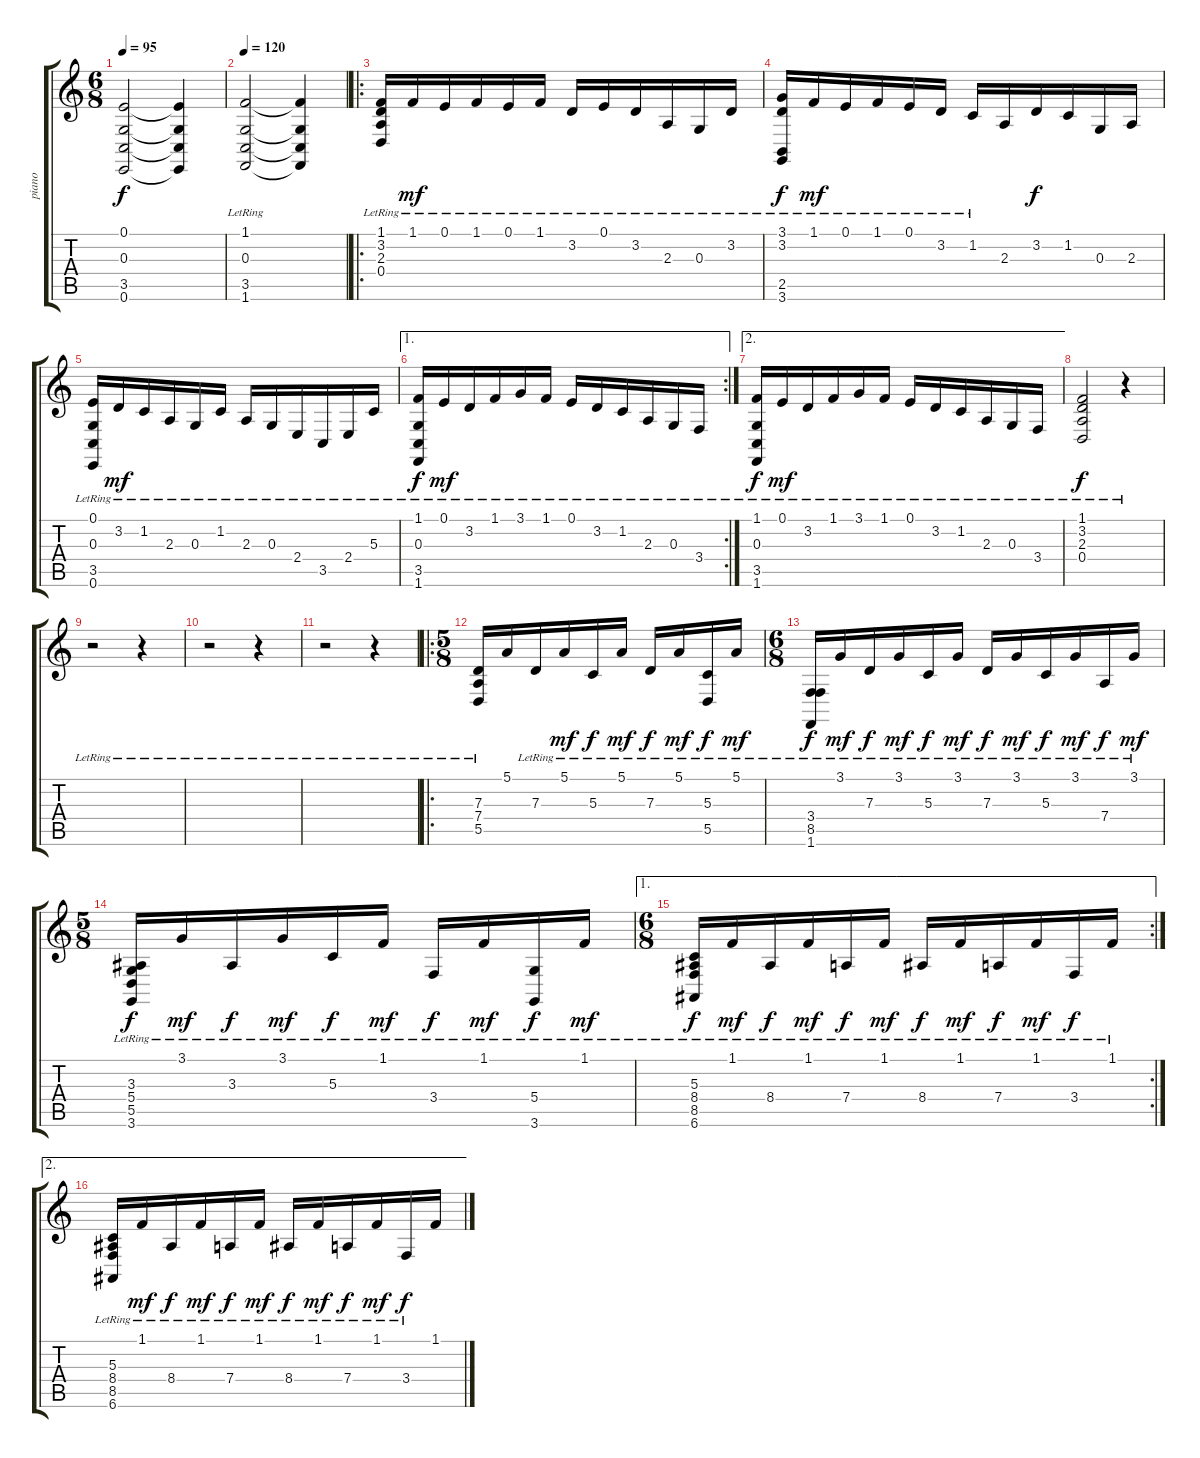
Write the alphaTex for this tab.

\track ("piano" "piano") {instrument acousticgrandpiano}
\staff {score tabs}
\tuning (E4 B3 G3 D3 A2 E2) {hide}
\ts (6 8)
\tempo 95
\clef g2
\ks c
(0.1 0.3 3.5 0.6).2{dy f} (0.1{t} 0.3{t} 3.5{t} 0.6{t}).4 |
\tempo 120
(1.1{lr} 0.3{lr} 3.5{lr} 1.6{lr}).2 (1.1{t} 0.3{t} 3.5{t} 1.6{t}).4 |
\ro
(1.1{lr} 3.2{lr} 2.3{lr} 0.4{lr}).16 1.1{lr}.16{dy mf} 0.1{lr}.16 1.1{lr}.16 0.1{lr}.16 1.1{lr}.16 3.2{lr}.16 0.1{lr}.16 3.2{lr}.16 2.3{lr}.16 0.3{lr}.16 3.2{lr}.16 |
(3.1 3.2{lr} 2.5{lr} 3.6{lr}).16{dy f} 1.1{lr}.16{dy mf} 0.1{lr}.16 1.1{lr}.16 0.1{lr}.16 3.2{lr}.16 1.2{lr}.16 2.3.16 3.2.16{dy f} 1.2.16 0.3.16 2.3.16 |
(0.1{lr} 0.3{lr} 3.5{lr} 0.6{lr}).16 3.2{lr}.16{dy mf} 1.2{lr}.16 2.3{lr}.16 0.3{lr}.16 1.2{lr}.16 2.3{lr}.16 0.3{lr}.16 2.4{lr}.16 3.5{lr}.16 2.4{lr}.16 5.3{lr}.16 |
\ae 1
\rc 2
(1.1{lr} 0.3{lr} 3.5{lr} 1.6{lr}).16{dy f} 0.1{lr}.16{dy mf} 3.2{lr}.16 1.1{lr}.16 3.1{lr}.16 1.1{lr}.16 0.1{lr}.16 3.2{lr}.16 1.2{lr}.16 2.3{lr}.16 0.3{lr}.16 3.4{lr}.16 |
\ae 2
(1.1{lr} 0.3{lr} 3.5{lr} 1.6{lr}).16{dy f} 0.1{lr}.16{dy mf} 3.2{lr}.16 1.1{lr}.16 3.1{lr}.16 1.1{lr}.16 0.1{lr}.16 3.2{lr}.16 1.2{lr}.16 2.3{lr}.16 0.3{lr}.16 3.4{lr}.16 |
(1.1{lr} 3.2{lr} 2.3{lr} 0.4{lr}).2{dy f} r.4 |
r.2 r.4 |
r.2 r.4 |
r.2 r.4 |
\ro
\ts (5 8)
(7.3{lr} 7.4{lr} 5.5{lr}).16 5.1.16 7.3{lr}.16 5.1{lr}.16{dy mf} 5.3{lr}.16{dy f} 5.1{lr}.16{dy mf} 7.3{lr}.16{dy f} 5.1{lr}.16{dy mf} (5.3{lr} 5.5{lr}).16{dy f} 5.1{lr}.16{dy mf} |
\ts (6 8)
(3.4{lr} 8.5{lr} 1.6{lr}).16{dy f} 3.1{lr}.16{dy mf} 7.3{lr}.16{dy f} 3.1{lr}.16{dy mf} 5.3{lr}.16{dy f} 3.1{lr}.16{dy mf} 7.3{lr}.16{dy f} 3.1{lr}.16{dy mf} 5.3{lr}.16{dy f} 3.1{lr}.16{dy mf} 7.4{lr}.16{dy f} 3.1{lr}.16{dy mf} |
\ts (5 8)
(3.3{lr} 5.4{lr} 5.5{lr} 3.6{lr}).16{dy f} 3.1{lr}.16{dy mf} 3.3{lr}.16{dy f} 3.1{lr}.16{dy mf} 5.3{lr}.16{dy f} 1.1{lr}.16{dy mf} 3.4{lr}.16{dy f} 1.1{lr}.16{dy mf} (5.4{lr} 3.6{lr}).16{dy f} 1.1{lr}.16{dy mf} |
\ae 1
\rc 2
\ts (6 8)
(5.3{lr} 8.4{lr} 8.5{lr} 6.6{lr}).16{dy f} 1.1{lr}.16{dy mf} 8.4{lr}.16{dy f} 1.1{lr}.16{dy mf} 7.4{lr}.16{dy f} 1.1{lr}.16{dy mf} 8.4{lr}.16{dy f} 1.1{lr}.16{dy mf} 7.4{lr}.16{dy f} 1.1{lr}.16{dy mf} 3.4{lr}.16{dy f} 1.1{lr}.16 |
\ae 2
(5.3{lr} 8.4{lr} 8.5{lr} 6.6{lr}).16 1.1{lr}.16{dy mf} 8.4{lr}.16{dy f} 1.1{lr}.16{dy mf} 7.4{lr}.16{dy f} 1.1{lr}.16{dy mf} 8.4{lr}.16{dy f} 1.1{lr}.16{dy mf} 7.4{lr}.16{dy f} 1.1{lr}.16{dy mf} 3.4{lr}.16{dy f} 1.1.16
